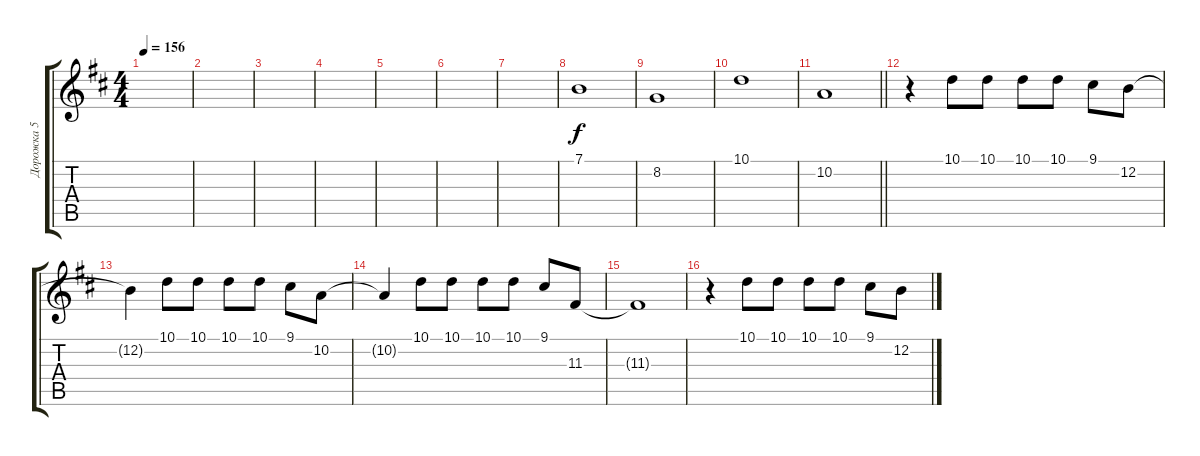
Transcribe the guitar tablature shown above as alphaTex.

\track ("Дорожка 5" "Дорожка 5") {instrument trumpet}
\staff {score tabs}
\tuning (E4 B3 G3 D3 A2 E2) {hide}
\ts (4 4)
\tempo 156
\clef g2
\ks bminor
|
|
|
|
|
|
|
7.1.1 |
8.2.1 |
10.1.1 |
\barLineRight lightlight
10.2.1 |
r.4 10.1.8 10.1.8 10.1.8 10.1.8 9.1.8 12.2.8 |
12.2{t}.4 10.1.8 10.1.8 10.1.8 10.1.8 9.1.8 10.2.8 |
10.2{t}.4 10.1.8 10.1.8 10.1.8 10.1.8 9.1.8 11.3.8 |
11.3{t}.1 |
r.4 10.1.8 10.1.8 10.1.8 10.1.8 9.1.8 12.2.8
